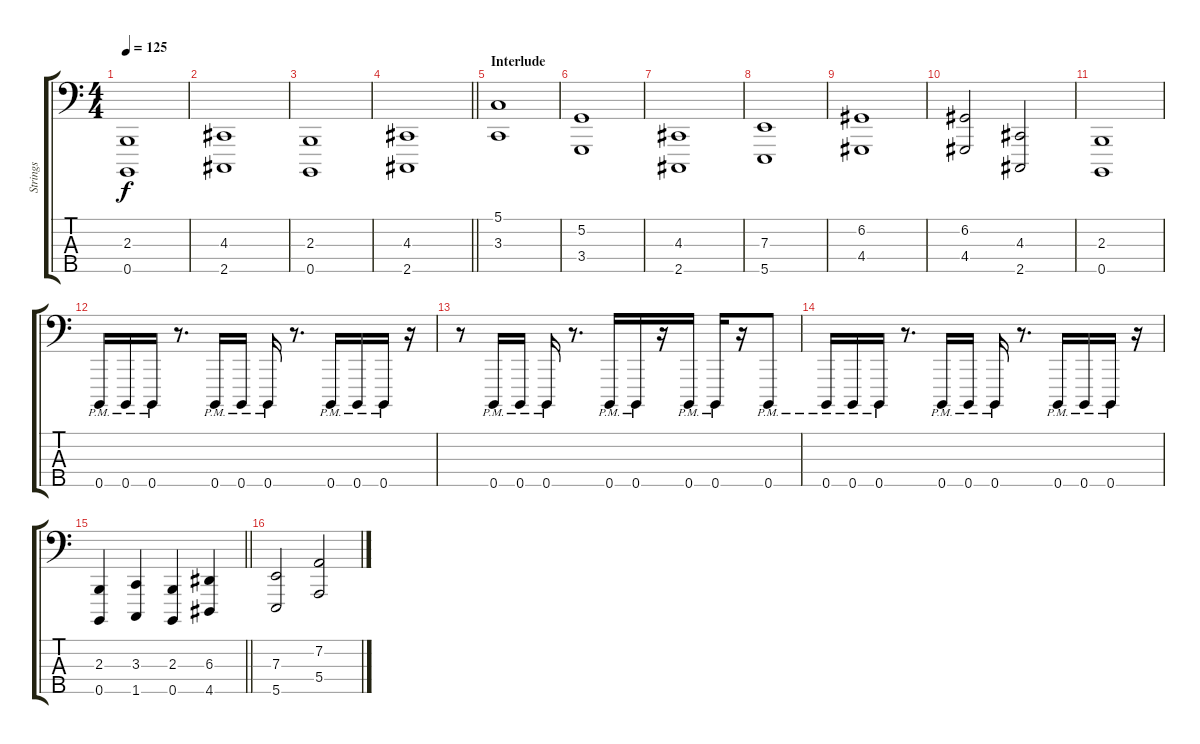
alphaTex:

\track ("Strings" "Strings") {instrument stringensemble1}
\staff {score tabs}
\tuning (G2 D2 A1 E1 B0) {hide}
\ts (4 4)
\tempo 125
\clef f4
\ks c
(2.3 0.5).1{dy f} |
(4.3 2.5).1 |
(2.3 0.5).1 |
\barLineRight lightlight
(4.3 2.5).1 |
\section ("" "Interlude")
(5.1 3.3).1 |
(5.2 3.4).1 |
(4.3 2.5).1 |
(7.3 5.5).1 |
(6.2 4.4).1 |
(6.2 4.4).2 (4.3 2.5).2 |
(2.3 0.5).1 |
0.5{pm}.16 0.5{pm}.16 0.5{pm}.16 r.8{d} 0.5{pm}.16 0.5{pm}.16 0.5{pm}.16 r.8{d} 0.5{pm}.16 0.5{pm}.16 0.5{pm}.16 r.16 |
r.8 0.5{pm}.16 0.5{pm}.16 0.5{pm}.16 r.8{d} 0.5{pm}.16 0.5{pm}.16 r.16 0.5{pm}.16 0.5{pm}.16 r.16 0.5{pm}.8 |
0.5{pm}.16 0.5{pm}.16 0.5{pm}.16 r.8{d} 0.5{pm}.16 0.5{pm}.16 0.5{pm}.16 r.8{d} 0.5{pm}.16 0.5{pm}.16 0.5{pm}.16 r.16 |
\barLineRight lightlight
(2.3 0.5).4 (3.3 1.5).4 (2.3 0.5).4 (6.3 4.5).4 |
\section ("" "")
(7.3 5.5).2 (7.2 5.4).2
